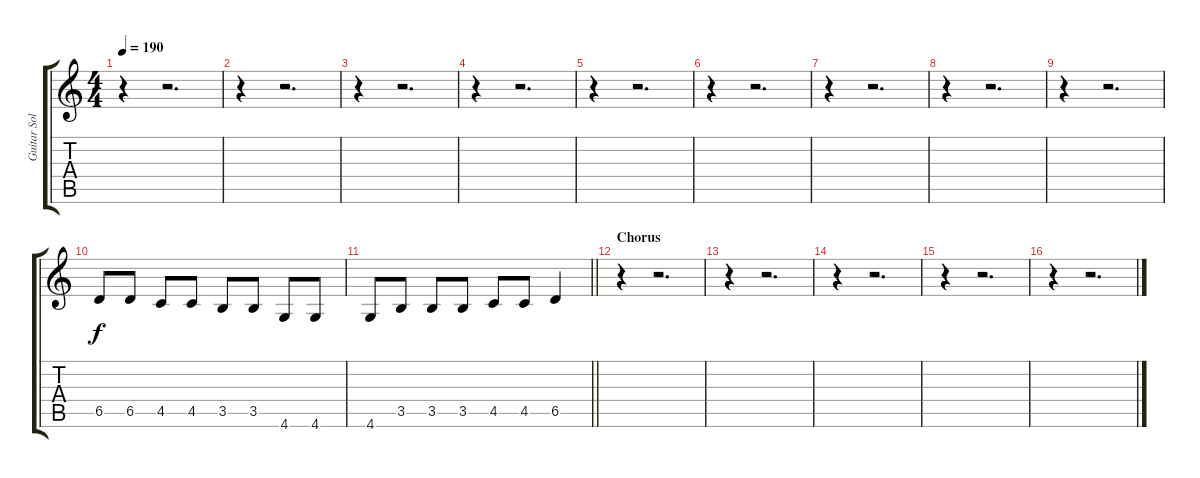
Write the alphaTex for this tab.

\track ("Guitar Solo A" "Guitar Sol") {instrument distortionguitar}
\staff {score tabs}
\tuning (Eb4 Bb3 Gb3 Db3 Ab2 Eb2) {hide}
\ts (4 4)
\tempo 190
\clef g2
\ks c
r.4{dy f} r.2{d} |
r.4 r.2{d} |
r.4 r.2{d} |
r.4 r.2{d} |
r.4 r.2{d} |
r.4 r.2{d} |
r.4 r.2{d} |
r.4 r.2{d} |
r.4 r.2{d} |
6.5.8 6.5.8 4.5.8 4.5.8 3.5.8 3.5.8 4.6.8 4.6.8 |
\barLineRight lightlight
4.6.8 3.5.8 3.5.8 3.5.8 4.5.8 4.5.8 6.5.4 |
\section ("" "Chorus ")
r.4 r.2{d} |
r.4 r.2{d} |
r.4 r.2{d} |
r.4 r.2{d} |
r.4 r.2{d}
